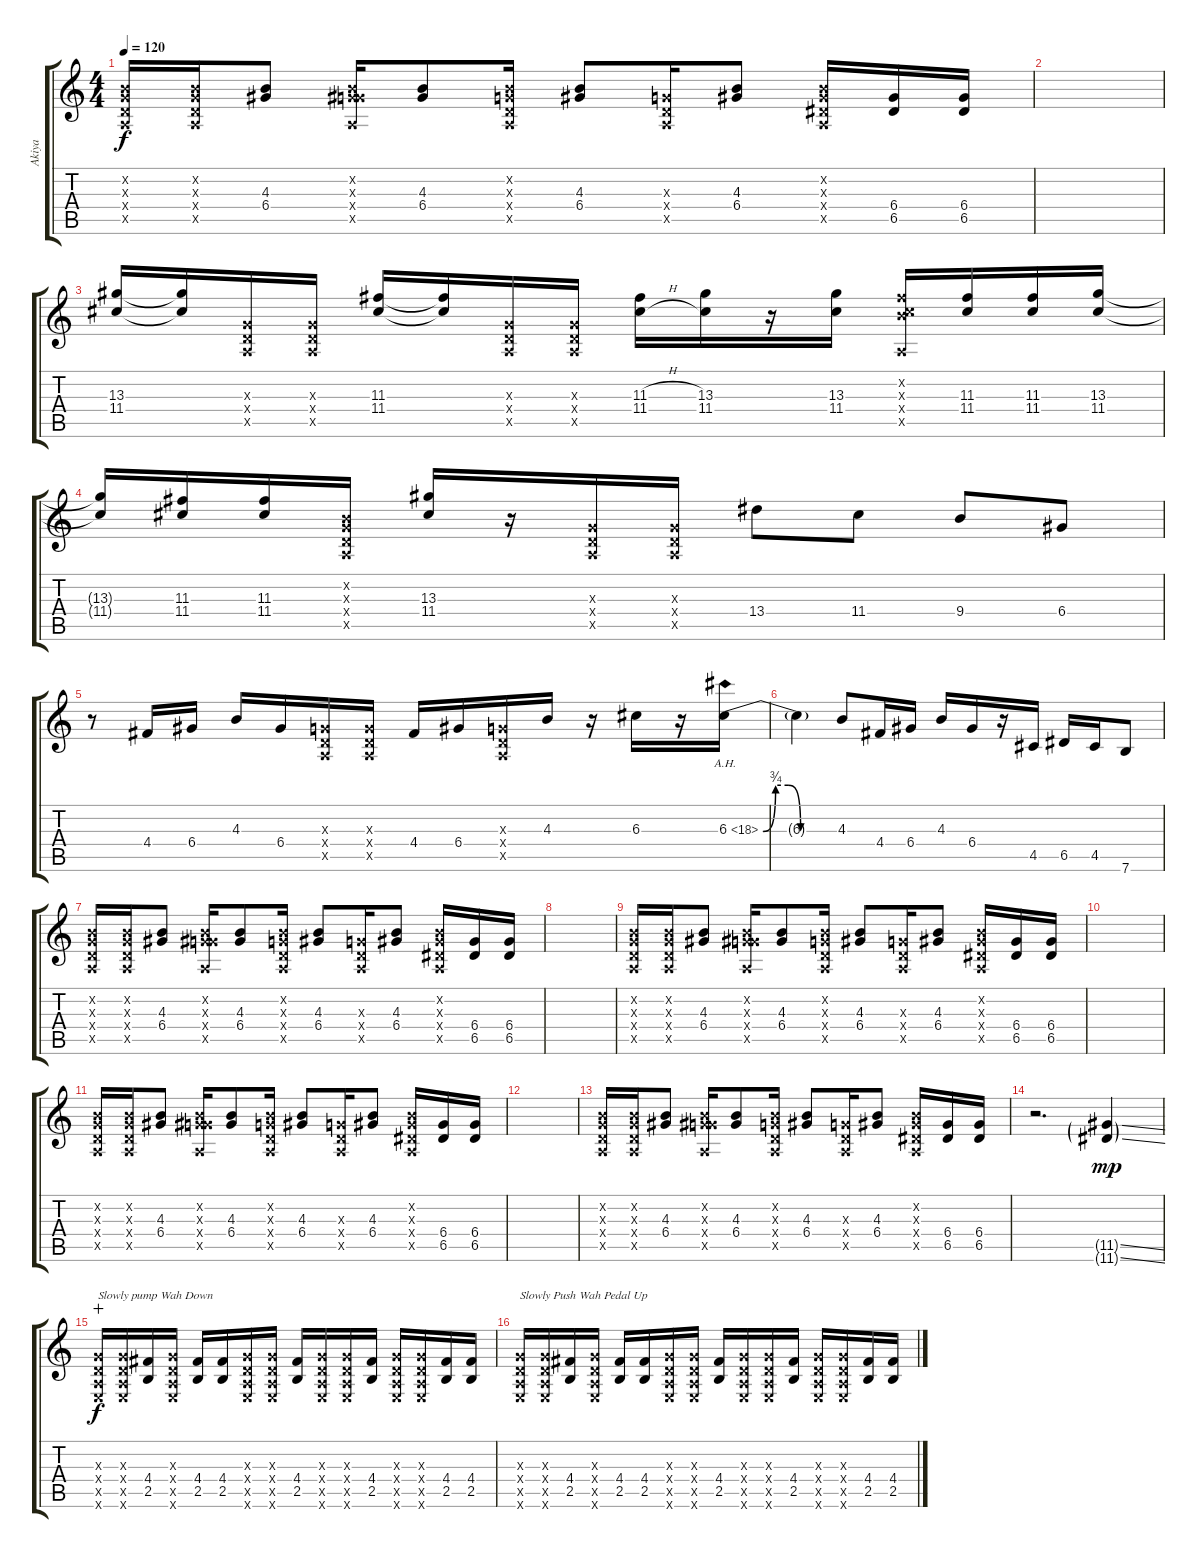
\track ("Akiya" "Akiya") {instrument distortionguitar}
\staff {score tabs}
\tuning (E4 B3 G3 D3 A2 E2) {hide}
\ts (4 4)
\tempo 120
\clef g2
\ks c
(0.2{x} 0.3{x} 0.4{x} 0.5{x}).16{dy f} (0.2{x} 0.3{x} 0.4{x} 0.5{x}).16 (4.3 6.4).8 (0.2{x} 0.3{x} 6.4{x} 0.5{x}).16 (4.3 6.4).8 (0.2{x} 0.3{x} 0.4{x} 0.5{x}).16 (4.3 6.4).8 (0.3{x} 0.4{x} 0.5{x}).16 (4.3 6.4).8 (0.2{x} 1.3{x} 1.4{x} 0.5{x}).16 (6.4 6.5).16 (6.4 6.5).16 |
|
(13.3 11.4).16 (13.3{t} 11.4{t}).16 (0.3{x} 0.4{x} 0.5{x}).16 (0.3{x} 0.4{x} 0.5{x}).16 (11.3 11.4).16 (11.3{t} 11.4{t}).16 (0.3{x} 0.4{x} 0.5{x}).16 (0.3{x} 0.4{x} 0.5{x}).16 (11.3{h} 11.4{h}).16 (13.3 11.4).16 r.16 (13.3 11.4).16 (0.2{x} 11.3{x} 11.4{x} 0.5{x}).16 (11.3 11.4).16 (11.3 11.4).16 (13.3 11.4).16 |
(13.3{t} 11.4{t}).16 (11.3 11.4).16 (11.3 11.4).16 (0.2{x} 0.3{x} 0.4{x} 0.5{x}).16 (13.3 11.4).16 r.16 (0.3{x} 0.4{x} 0.5{x}).16 (0.3{x} 0.4{x} 0.5{x}).16 13.4.8 11.4.8 9.4.8 6.4.8 |
r.8 4.4.16 6.4.16 4.3.16 6.4.16 (0.3{x} 0.4{x} 0.5{x}).16 (0.3{x} 0.4{x} 0.5{x}).16 4.4.16 6.4.16 (0.3{x} 0.4{x} 0.5{x}).16 4.3.16 r.16 6.3.16 r.16 6.3{be (custom 0 0 10 3 20 3 30 0 60 0) ah 12}.16 |
6.3{t}.4 4.3.8 4.4.16 6.4.16 4.3.16 6.4.16 r.16 4.5.16 6.5.16 4.5.16 7.6.8 |
(0.2{x} 0.3{x} 0.4{x} 0.5{x}).16 (0.2{x} 0.3{x} 0.4{x} 0.5{x}).16 (4.3 6.4).8 (0.2{x} 0.3{x} 6.4{x} 0.5{x}).16 (4.3 6.4).8 (0.2{x} 0.3{x} 0.4{x} 0.5{x}).16 (4.3 6.4).8 (0.3{x} 0.4{x} 0.5{x}).16 (4.3 6.4).8 (0.2{x} 1.3{x} 1.4{x} 0.5{x}).16 (6.4 6.5).16 (6.4 6.5).16 |
|
(0.2{x} 0.3{x} 0.4{x} 0.5{x}).16 (0.2{x} 0.3{x} 0.4{x} 0.5{x}).16 (4.3 6.4).8 (0.2{x} 0.3{x} 6.4{x} 0.5{x}).16 (4.3 6.4).8 (0.2{x} 0.3{x} 0.4{x} 0.5{x}).16 (4.3 6.4).8 (0.3{x} 0.4{x} 0.5{x}).16 (4.3 6.4).8 (0.2{x} 1.3{x} 1.4{x} 0.5{x}).16 (6.4 6.5).16 (6.4 6.5).16 |
|
(0.2{x} 0.3{x} 0.4{x} 0.5{x}).16 (0.2{x} 0.3{x} 0.4{x} 0.5{x}).16 (4.3 6.4).8 (0.2{x} 0.3{x} 6.4{x} 0.5{x}).16 (4.3 6.4).8 (0.2{x} 0.3{x} 0.4{x} 0.5{x}).16 (4.3 6.4).8 (0.3{x} 0.4{x} 0.5{x}).16 (4.3 6.4).8 (0.2{x} 1.3{x} 1.4{x} 0.5{x}).16 (6.4 6.5).16 (6.4 6.5).16 |
|
(0.2{x} 0.3{x} 0.4{x} 0.5{x}).16 (0.2{x} 0.3{x} 0.4{x} 0.5{x}).16 (4.3 6.4).8 (0.2{x} 0.3{x} 6.4{x} 0.5{x}).16 (4.3 6.4).8 (0.2{x} 0.3{x} 0.4{x} 0.5{x}).16 (4.3 6.4).8 (0.3{x} 0.4{x} 0.5{x}).16 (4.3 6.4).8 (0.2{x} 1.3{x} 1.4{x} 0.5{x}).16 (6.4 6.5).16 (6.4 6.5).16 |
r.2{d} (11.5{ss g} 11.6{ss g}).4{dy mp} |
(0.3{x} 0.4{x} 0.5{x} 0.6{x}).16{txt "Slowly pump Wah Down" dy f wahc} (0.3{x} 0.4{x} 0.5{x} 0.6{x}).16 (4.4 2.5).16 (0.3{x} 0.4{x} 0.5{x} 0.6{x}).16 (4.4 2.5).16 (4.4 2.5).16 (0.3{x} 0.4{x} 0.5{x} 0.6{x}).16 (0.3{x} 0.4{x} 0.5{x} 0.6{x}).16 (4.4 2.5).16 (0.3{x} 0.4{x} 0.5{x} 0.6{x}).16 (0.3{x} 0.4{x} 0.5{x} 0.6{x}).16 (4.4 2.5).16 (0.3{x} 0.4{x} 0.5{x} 0.6{x}).16 (0.3{x} 0.4{x} 0.5{x} 0.6{x}).16 (4.4 2.5).16 (4.4 2.5).16 |
(0.3{x} 0.4{x} 0.5{x} 0.6{x}).16{txt "Slowly Push Wah Pedal Up"} (0.3{x} 0.4{x} 0.5{x} 0.6{x}).16 (4.4 2.5).16 (0.3{x} 0.4{x} 0.5{x} 0.6{x}).16 (4.4 2.5).16 (4.4 2.5).16 (0.3{x} 0.4{x} 0.5{x} 0.6{x}).16 (0.3{x} 0.4{x} 0.5{x} 0.6{x}).16 (4.4 2.5).16 (0.3{x} 0.4{x} 0.5{x} 0.6{x}).16 (0.3{x} 0.4{x} 0.5{x} 0.6{x}).16 (4.4 2.5).16 (0.3{x} 0.4{x} 0.5{x} 0.6{x}).16 (0.3{x} 0.4{x} 0.5{x} 0.6{x}).16 (4.4 2.5).16 (4.4 2.5).16
